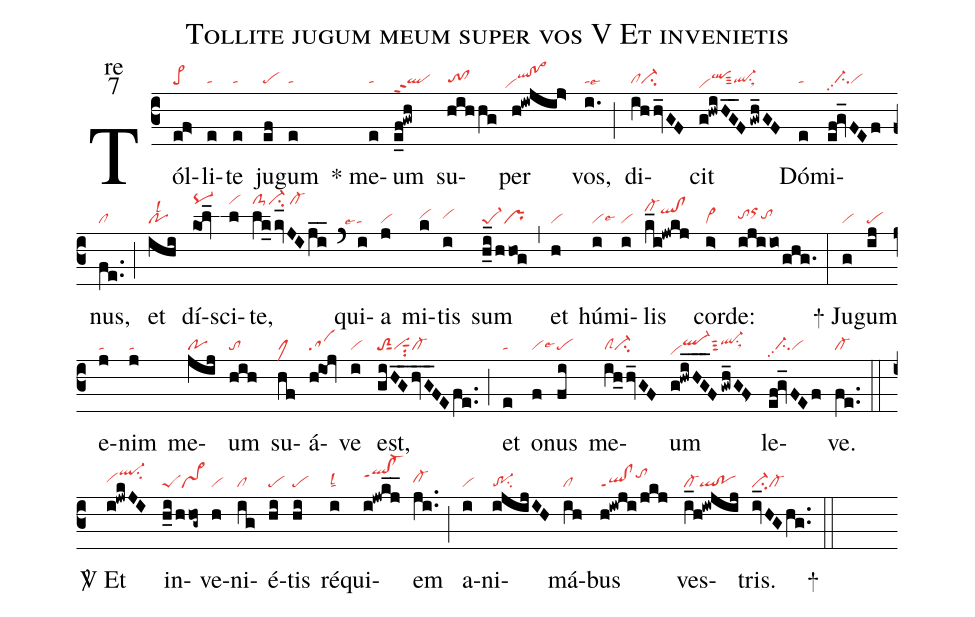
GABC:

name:Tollite jugum meum super vos V Et invenietis;
office-part:re;
mode:7;
nabc-lines:1;
%%
(c3) Tól(ef>|pe>)li(e|ta)te(e|ta) ju(ef|pe)gum(e|ta) <sp>*</sp> me(e|ta)um(e_f!gwh|qlppt2)
su(hihhg|to!cl)per(h!iwjij>|``vihdqlhh!po>hh) vos,(i.|talse6) (;)
di(ihhv_GF|clci-)<nlba>cit(g!hwiHG__F/gwh_GF|vihdqlhhsut3ql-su1sux1)
</nlba>Dó(e|ta)mi(ef!gv_FEf|//ci-pp2vi)nus,(fe..|cl) (;)
et(ihi|polsl2) dí(kol_|pq-hn)sci(l|vihn)te,(lk_k_vJIji__|clS-hnci-hn/cl-hn) (`)
qui(i|````talse4)a(j|vi) mi(k|vihh)tis(i|vihh) sum(h_i_/hhog|pe-1pr) (,)
et(h|vi) hú(i|vilse6)mi(i|vi)lis(k_i!jwkj|cl-hkqlhj!clhj) cor(i>|vi>)de:(ijiio/ghg.|tohhorhjtohh) (:)

<sp>+</sp> Ju(g|vi)gum(ij|pe) e(j|ta)nim(j|ta) me(jij|po)um(hih|to)
su(hf|clM)á(h!ioj|sa)ve(i|vi) est,(giHG__hvG__FEfe..|toS2sut1visut1su2cl-) (;)
et(e|ta) o(f|vilse6)nus(fi|pe)
me(ih_hv_GF|clSci-)um(g!hwiHG___F/gwh_GF<|vihdql-hhsut3ql-hhsu1sux1)
le(ef!gv_FEf|//ci-pp2vi)ve.(fe..|cl-) (::)

<sp>V/</sp> Et(i!jwkJI|vihhql-hksu2) in(h_i/hhog~|peSvs>)ve(h|vi)ni(ig|cl)é(hi|pe)tis(hi|pe)
ré(i|talsl2)qui(i!jwkj__|qlhj!cl-hjppt1)em(ji..|cl-hh) (;)
a(i|vi)ni(ijijIH|tr-1su2)má(ih|cl)bus(h!iwji/jkj|ql!clppt1tohj)
ves(i_h!iwjij|cl-ql!po)tris.(iv_HGhg..|ci-cl-) <sp>+</sp>(::)
